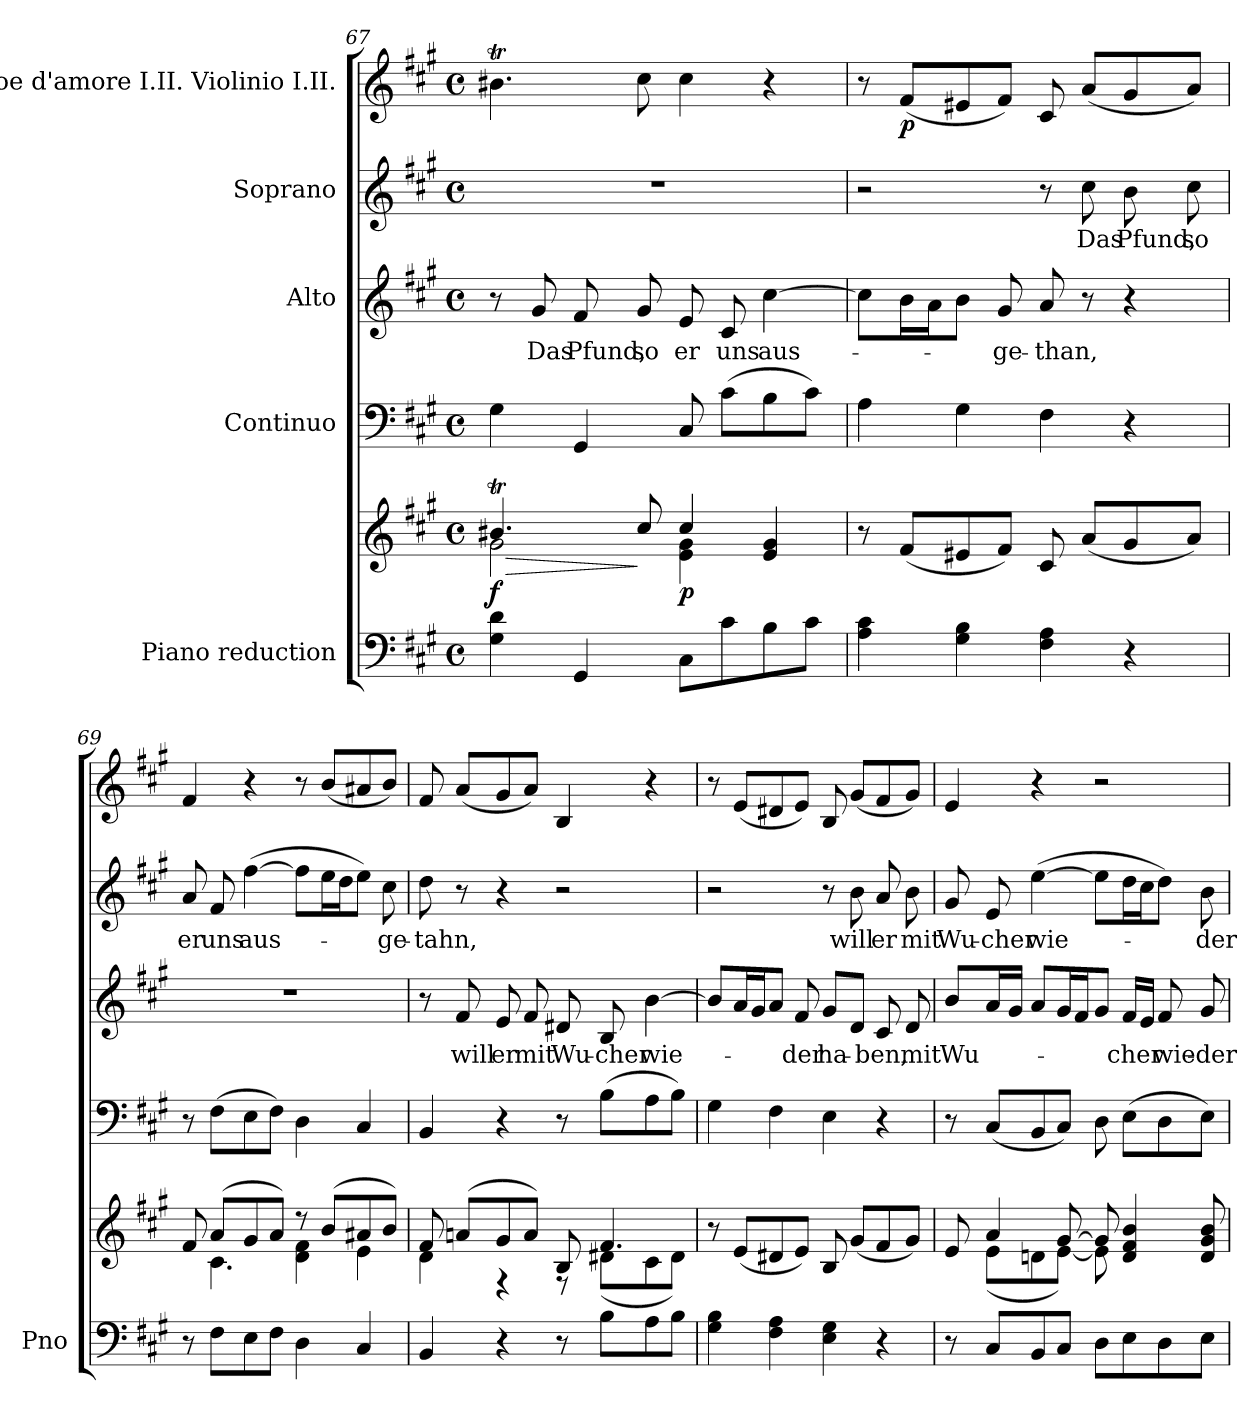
**kern	**kern	**dynam	**kern	**kern	**text	**kern	**text	**kern	**dynam
*part5	*part5	*part5	*part4	*part3	*part3	*part2	*part2	*part1	*part1
*staff6	*staff5	*staff5/6	*staff4	*staff3	*staff3	*staff2	*staff2	*staff1	*staff1
*I"Piano reduction	*	*	*I"Continuo	*I"Alto	*	*I"Soprano	*	*I"Oboe d'amore I.II. Violinio I.II.	*
*I'Pno	*	*	*	*	*	*	*	*	*
*clefF4	*clefG2	*	*clefF4	*clefG2	*	*clefG2	*	*clefG2	*
*k[f#c#g#]	*k[f#c#g#]	*	*k[f#c#g#]	*k[f#c#g#]	*	*k[f#c#g#]	*	*k[f#c#g#]	*
*M4/4	*M4/4	*	*M4/4	*M4/4	*	*M4/4	*	*M4/4	*
*met(c)	*met(c)	*	*met(c)	*met(c)	*	*met(c)	*	*met(c)	*
=67	=67	=67	=67	=67	=67	=67	=67	=67	=67
!	!	!LO:HP:b	!	!	!	!	!	!	!
*	*^	*	*	*	*	*	*	*	*
!	!	!	!LO:DY:n=1:b	!	!	!	!	!	!	!
4G#\ 4d\	4.b#Xt/	2g#\	> f	4G#\	8r	.	1r	.	4.b#Xt\	.
!	!	!	!	!	!	!LO:LY:b	!	!	!	!
.	.	.	.	.	8g#/	Das	.	.	.	.
!	!	!	!	!	!	!LO:LY:b	!	!	!	!
4GG#/	.	.	.	4GG#/	8f#/	Pfund,	.	.	.	.
!	!	!	!	!	!	!LO:LY:b	!	!	!	!
.	8cc#/	.	]	.	8g#/	so	.	.	8cc#\	.
!	!	!	!LO:DY:n=2:b	!	!	!LO:LY:b	!	!	!	!
8C#\L	4cc#/	4e\ 4g#\	p	8C#/	8e/	er	.	.	4cc#\	.
!	!	!	!	!	!	!LO:LY:b	!	!	!	!
8c#\	.	.	.	(>8c#\L	8c#/	uns	.	.	.	.
!	!	!	!	!	!	!LO:LY:b	!	!	!	!
8B\	4e/ 4g#/	4ryy	.	8B\	[4cc#\	aus-	.	.	4r	.
8c#\J	.	.	.	8c#\J)	.	.	.	.	.	.
*	*v	*v	*	*	*	*	*	*	*	*
=68	=68	=68	=68	=68	=68	=68	=68	=68	=68
4A\ 4c#\	8r	.	4A\	8cc#\L]	.	2r	.	8r	.
!	!	!	!	!	!	!	!	!	!LO:DY:b
.	(<8f#/L	.	.	16b\L	.	.	.	(<8f#/L	p
.	.	.	.	16a\J	.	.	.	.	.
4G#\ 4B\	8e#X/	.	4G#\	8b\J	.	.	.	8e#X/	.
!	!	!	!	!	!LO:LY:b	!	!	!	!
.	8f#/J)	.	.	8g#/	-ge-	.	.	8f#/J)	.
!	!	!	!	!	!LO:LY:b	!	!	!	!
4F#\ 4A\	8c#/	.	4F#\	8a/	-than,	8r	.	8c#/	.
!	!	!	!	!	!	!	!LO:LY:b	!	!
.	(<8a/L	.	.	8r	.	8cc#\	Das	(<8a/L	.
!	!	!	!	!	!	!	!LO:LY:b	!	!
4r	8g#/	.	4r	4r	.	8b\	Pfund,	8g#/	.
!	!	!	!	!	!	!	!LO:LY:b	!	!
.	8a/J)	.	.	.	.	8cc#\	so	8a/J)	.
!!LO:LB:g=z
=69	=69	=69	=69	=69	=69	=69	=69	=69	=69
*	*^	*	*	*	*	*	*	*	*
!	!	!	!	!	!	!	!	!LO:LY:b	!	!
8r	8f#/	8ryy	.	8r	1r	.	8a/	er	4f#/	.
!	!	!	!	!	!	!	!	!LO:LY:b	!	!
8F#\L	(>8a/L	4.c#\	.	(>8F#\L	.	.	8f#/	uns	.	.
!	!	!	!	!	!	!	!	!LO:LY:b	!	!
8E\	8g#/	.	.	8E\	.	.	(>[4ff#\	aus-	4r	.
8F#\J	8a/J)	.	.	8F#\J)	.	.	.	.	.	.
4D\	8r	4d\ 4f#\	.	4D\	.	.	8ff#\L]	.	8r	.
.	(>8b/L	.	.	.	.	.	16ee\L	.	(<8b/L	.
.	.	.	.	.	.	.	16dd\J	.	.	.
4C#/	8a#X/	4e\	.	4C#/	.	.	8ee\J)	.	8a#X/	.
!	!	!	!	!	!	!	!	!LO:LY:b	!	!
.	8b/J)	.	.	.	.	.	8cc#\	-ge-	8b/J)	.
=70	=70	=70	=70	=70	=70	=70	=70	=70	=70	=70
!	!	!	!	!	!	!	!	!LO:LY:b	!	!
4BB/	8f#/	4d\	.	4BB/	8r	.	8dd\	-tahn,	8f#/	.
!	!	!	!	!	!	!LO:LY:b	!	!	!	!
.	(>8an/L	.	.	.	8f#/	will	8r	.	(<8a/L	.
!	!	!	!	!	!	!LO:LY:b	!	!	!	!
4r	8g#/	4rF	.	4r	8e/	er	4r	.	8g#/	.
!	!	!	!	!	!	!LO:LY:b	!	!	!	!
.	8a/J)	.	.	.	8f#/	mit	.	.	8a/J)	.
!	!	!	!	!	!	!LO:LY:b	!	!	!	!
8r	8B/	8rF	.	8r	8d#X/	Wu-	2r	.	4B/	.
!	!	!	!	!	!	!LO:LY:b	!	!	!	!
8B\L	4.f#/	(<8d#X\L	.	(>8B\L	8B/	-cher	.	.	.	.
!	!	!	!	!	!	!LO:LY:b	!	!	!	!
8A\	.	8c#\	.	8A\	[4b\	wie-	.	.	4r	.
8B\J	.	8d#\J)	.	8B\J)	.	.	.	.	.	.
*	*v	*v	*	*	*	*	*	*	*	*
=71	=71	=71	=71	=71	=71	=71	=71	=71	=71
4G#\ 4B\	8r	.	4G#\	8b/L]	.	2r	.	8r	.
.	(<8e/L	.	.	16a/L	.	.	.	(<8e/L	.
.	.	.	.	16g#/J	.	.	.	.	.
4F#\ 4A\	8d#X/	.	4F#\	8a/J	.	.	.	8d#X/	.
!	!	!	!	!	!LO:LY:b	!	!	!	!
.	8e/J)	.	.	8f#/	der	.	.	8e/J)	.
!	!	!	!	!	!LO:LY:b	!	!	!	!
4E\ 4G#\	8B/	.	4E\	8g#/L	ha-	8r	.	8B/	.
!	!	!	!	!	!	!	!LO:LY:b	!	!
.	(<8g#/L	.	.	8d/J	.	8b\	will	(<8g#/L	.
!	!	!	!	!	!LO:LY:b	!	!LO:LY:b	!	!
4r	8f#/	.	4r	8c#/	-ben,	8a/	er	8f#/	.
!	!	!	!	!	!LO:LY:b	!	!LO:LY:b	!	!
.	8g#/J)	.	.	8d/	mit	8b\	mit	8g#/J)	.
=72	=72	=72	=72	=72	=72	=72	=72	=72	=72
*	*^	*	*	*	*	*	*	*	*
!	!	!	!	!	!	!LO:LY:b	!	!LO:LY:b	!	!
8r	8e/	8ryy	.	8r	8b/L	Wu-	8g#/	Wu-	4e/	.
!	!	!	!	!	!	!	!	!LO:LY:b	!	!
8C#/L	4a/	(<8e\L	.	(<8C#/L	16a/L	.	8e/	-cher	.	.
.	.	.	.	.	16g#/JJ	.	.	.	.	.
!	!	!	!	!	!	!	!	!LO:LY:b	!	!
8BB/	.	8dn\	.	8BB/	8a/L	.	(>[4ee\	wie-	4r	.
8C#/J	[8g#/	[8e\J)	.	8C#/J)	16g#/L	.	.	.	.	.
.	.	.	.	.	16f#/J	.	.	.	.	.
8D\L	8g#/]	8e\]	.	8D\	8g#/J	.	8ee\L]	.	2r	.
!	!	!	!	!	!	!LO:LY:b	!	!	!	!
8E\	4d/ 4f#/ 4b/	8ryy	.	(>8E\L	16f#/LL	cher	16dd\L	.	.	.
.	.	.	.	.	16e/JJ	.	16cc#\J	.	.	.
!	!	!	!	!	!	!LO:LY:b	!	!	!	!
8D\	.	4ryy	.	8D\	8f#/	wie-	8dd\J)	.	.	.
!	!	!	!	!	!	!LO:LY:b	!	!LO:LY:b	!	!
8E\J	8d/ 8g#/ 8b/	.	.	8E\J)	8g#/	-der	8b\	-der	.	.
*	*v	*v	*	*	*	*	*	*	*	*
=	=	=	=	=	=	=	=	=	=
*-	*-	*-	*-	*-	*-	*-	*-	*-	*-
